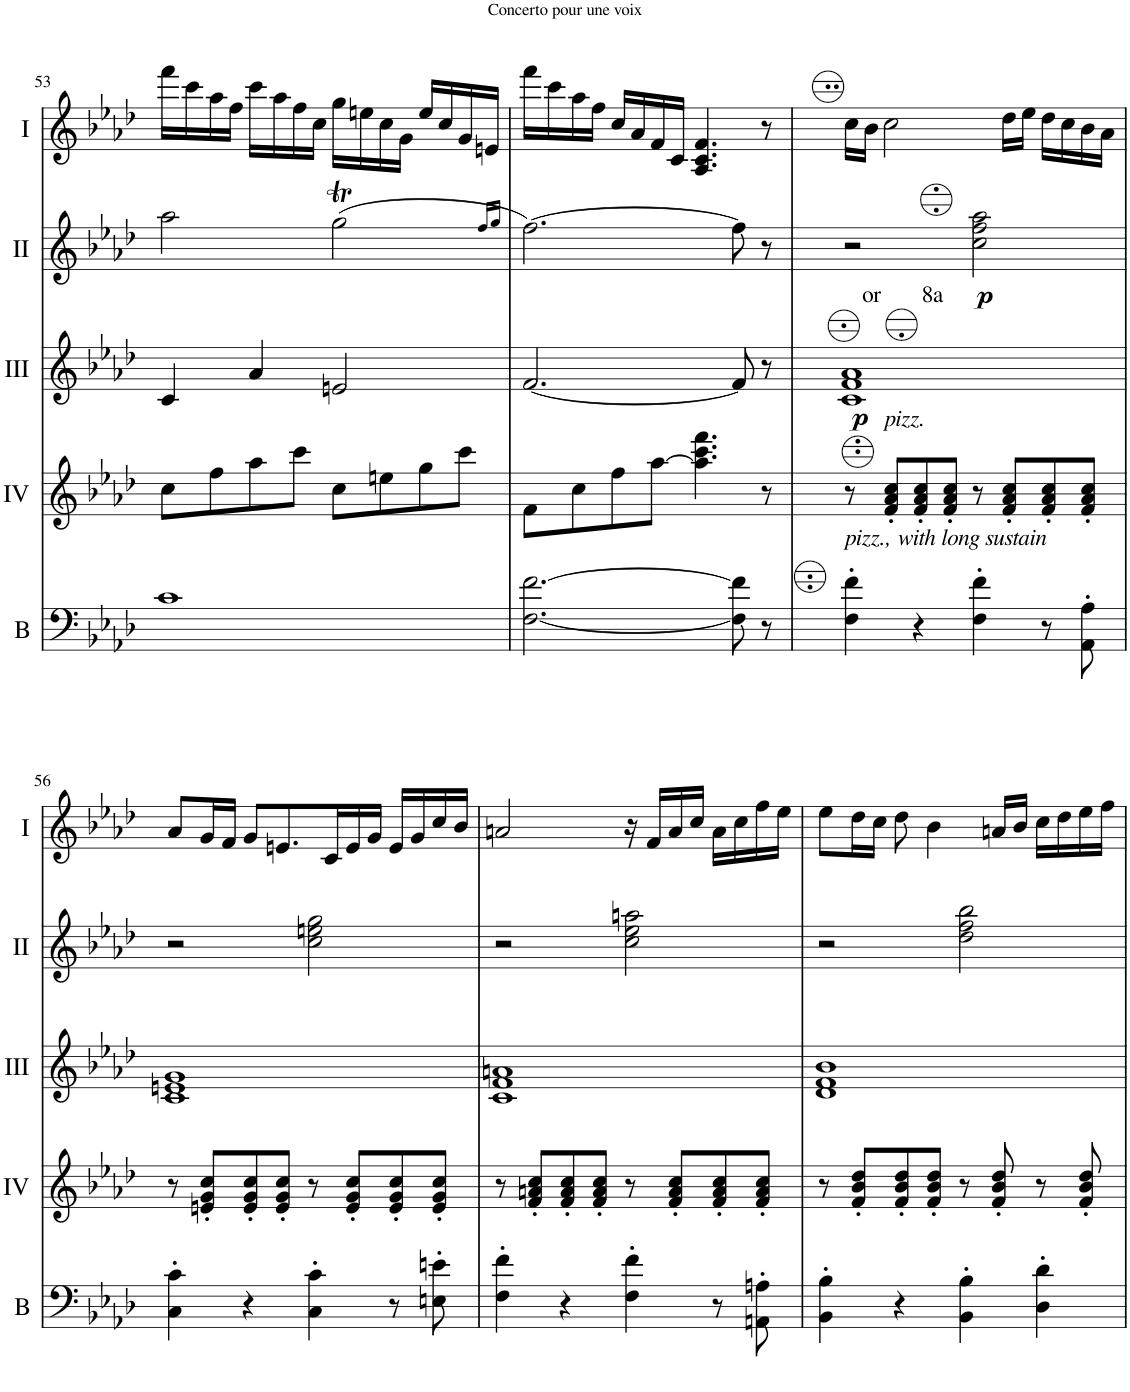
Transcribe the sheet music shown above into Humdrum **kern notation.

**kern	**kern	**kern	**dynam	**kern	**dynam	**kern
*part5	*part4	*part3	*part3	*part2	*part2	*part1
*staff5	*staff4	*staff3	*staff3	*staff2	*staff2	*staff1
*I"Bass	*I"Acc. 4	*I"Acc. 3	*	*I"Acc. 2	*	*I"Acc. 1
*I'B	*	*	*	*	*	*
!!LO:PB:g=z
*clefF4	*clefG2	*clefG2	*	*clefG2	*	*clefG2
*Trd7c12	*	*	*	*	*	*
*k[b-e-a-d-]	*k[b-e-a-d-]	*k[b-e-a-d-]	*	*k[b-e-a-d-]	*	*k[b-e-a-d-]
*M4/4	*M4/4	*M4/4	*	*M4/4	*	*M4/4
*met(c)	*met(c)	*met(c)	*	*met(c)	*	*met(c)
=53	=53	=53	=53	=53	=53	=53
1c	8c\L	4C/	.	2aa-\	.	16fff\LL
.	.	.	.	.	.	16ccc\
.	8f\	.	.	.	.	16aa-\
.	.	.	.	.	.	16ff\JJ
.	8a-\	4A-/	.	.	.	16ccc\LL
.	.	.	.	.	.	16aa-\
.	8cc\J	.	.	.	.	16ff\
.	.	.	.	.	.	16cc\JJ
.	8c\L	2En/	.	(2ggt\	.	16gg\LL
.	.	.	.	.	.	16een\
.	8en\	.	.	.	.	16cc\
.	.	.	.	.	.	16g\JJ
.	8g\	.	.	.	.	16ee/LL
.	.	.	.	.	.	16cc/
.	8cc\J	.	.	.	.	16g/
.	.	.	.	.	.	16en/JJ
.	.	.	.	16qff/LL	.	.
.	.	.	.	16qgg/JJ	.	.
=54	=54	=54	=54	=54	=54	=54
[2.F\ [2.f\	8F\L	[2.F/	.	[2.ff\)	.	16fff\LL
.	.	.	.	.	.	16ccc\
.	8c\	.	.	.	.	16aa-\
.	.	.	.	.	.	16ff\JJ
.	8f\	.	.	.	.	16cc/LL
.	.	.	.	.	.	16a-/
.	[8a-\J	.	.	.	.	16f/
.	.	.	.	.	.	16c/JJ
.	4.a-\] 4.cc\ 4.ff\	.	.	.	.	4.A-/ 4.c/ 4.f/
8F\] 8f\]	.	8F/]	.	8ff\]	.	.
8r	8r	8r	.	8r	.	8r
=55	=55	=55	=55	=55	=55	=55
!	!	!LO:TX:a:t=or       8a	!	!	!	!
!LO:TX:a:i:t=pizz., with long sustain	!	!	!	!	!	!
!	!	!	!LO:DY:b	!	!	!
4F\' 4f\'	8r	1c 1f 1a-	p	2r	.	16cc\LL
.	.	.	.	.	.	16b-\JJ
!	!LO:TX:a:i:t=pizz.	!	!	!	!	!
.	8f/' 8a-/' 8cc/'L	.	.	.	.	2cc\
4r	8f/' 8a-/' 8cc/'	.	.	.	.	.
.	8f/' 8a-/' 8cc/'J	.	.	.	.	.
!	!	!	!	!	!LO:DY:b	!
4F\' 4f\'	8r	.	.	2c\ 2f\ 2a-\	p	.
.	8f/' 8a-/' 8cc/'L	.	.	.	.	16dd-\LL
.	.	.	.	.	.	16ee-\JJ
8r	8f/' 8a-/' 8cc/'	.	.	.	.	16dd-\LL
.	.	.	.	.	.	16cc\
8AA-\' 8A-\'	8f/' 8a-/' 8cc/'J	.	.	.	.	16b-\
.	.	.	.	.	.	16a-\JJ
!!LO:LB:g=z
=56	=56	=56	=56	=56	=56	=56
4C\' 4c\'	8r	1c 1en 1g	.	2r	.	8a-/L
.	8en/' 8g/' 8cc/'L	.	.	.	.	16g/L
.	.	.	.	.	.	16f/JJ
4r	8e/' 8g/' 8cc/'	.	.	.	.	8g/L
.	8e/' 8g/' 8cc/'J	.	.	.	.	8.en/
4C\' 4c\'	8r	.	.	2c\ 2en\ 2g\	.	.
.	.	.	.	.	.	16c/L
.	8e/' 8g/' 8cc/'L	.	.	.	.	16e/
.	.	.	.	.	.	16g/JJ
8r	8e/' 8g/' 8cc/'	.	.	.	.	16e/LL
.	.	.	.	.	.	16g/
8En\' 8en\'	8e/' 8g/' 8cc/'J	.	.	.	.	16cc/
.	.	.	.	.	.	16b-/JJ
=57	=57	=57	=57	=57	=57	=57
4F\' 4f\'	8r	1c 1f 1an	.	2r	.	2an/
.	8f/' 8an/' 8cc/'L	.	.	.	.	.
4r	8f/' 8a/' 8cc/'	.	.	.	.	.
.	8f/' 8a/' 8cc/'J	.	.	.	.	.
4F\' 4f\'	8r	.	.	2c\ 2e-\ 2an\	.	16r
.	.	.	.	.	.	16f/LL
.	8f/' 8a/' 8cc/'L	.	.	.	.	16a/
.	.	.	.	.	.	16cc/JJ
8r	8f/' 8a/' 8cc/'	.	.	.	.	16a\LL
.	.	.	.	.	.	16cc\
8AAn\' 8An\'	8f/' 8a/' 8cc/'J	.	.	.	.	16ff\
.	.	.	.	.	.	16ee-\JJ
=58	=58	=58	=58	=58	=58	=58
4BB-\' 4B-\'	8r	1d- 1f 1b-	.	2r	.	8ee-\L
.	8f/' 8b-/' 8dd-/'L	.	.	.	.	16dd-\L
.	.	.	.	.	.	16cc\JJ
4r	8f/' 8b-/' 8dd-/'	.	.	.	.	8dd-\
.	8f/' 8b-/' 8dd-/'J	.	.	.	.	4b-\
4BB-\' 4B-\'	8r	.	.	2d-\ 2f\ 2b-\	.	.
.	8f/' 8b-/' 8dd-/'	.	.	.	.	16an/LL
.	.	.	.	.	.	16b-/JJ
4D-\' 4d-\'	8r	.	.	.	.	16cc\LL
.	.	.	.	.	.	16dd-\
.	8f/' 8b-/' 8dd-/'	.	.	.	.	16ee-\
.	.	.	.	.	.	16ff\JJ
=	=	=	=	=	=	=
*-	*-	*-	*-	*-	*-	*-
